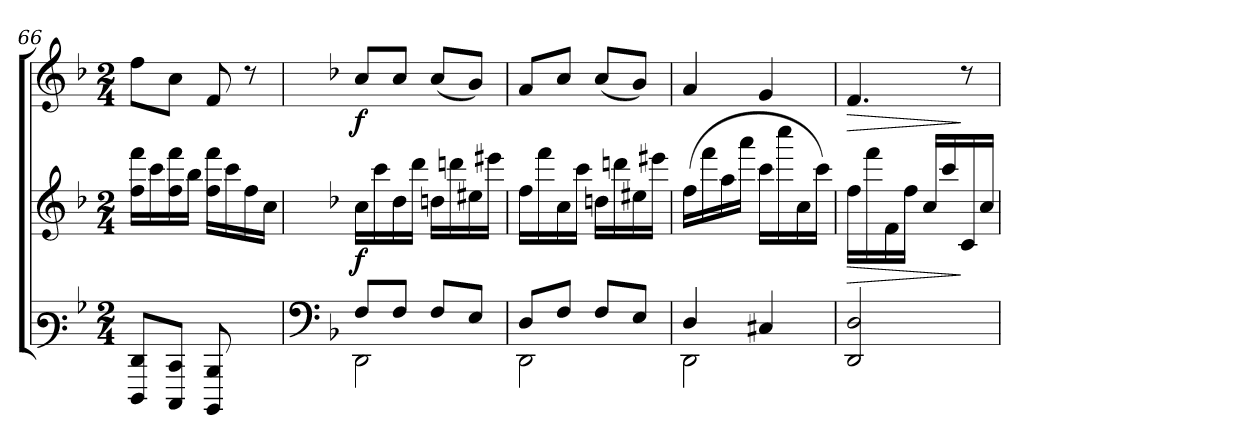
**kern	**kern	**dynam	**kern	**dynam
*part2	*part2	*part2	*part1	*part1
*staff3	*staff2	*staff2/3	*staff1	*staff1
*clefF3	*clefG3	*	*clefG3	*
*k[b-]	*k[b-]	*	*k[b-]	*
*M2/4	*M2/4	*	*M2/4	*
=66	=66	=66	=66	=66
8FFF/ 8FF/L	16dd\ 16ddd\LL	.	8dd\L	.
.	16aa\	.	.	.
8EEE/ 8EE/J	16dd\ 16ddd\	.	8a\J	.
.	16gg\JJ	.	.	.
8DDD/ 8DD/	16dd\ 16ddd\LL	.	8d/	.
.	16aa\	.	.	.
8ryy	16dd\	.	8rb	.
.	16a\JJ	.	.	.
!!LO:PB:g=z
=67	=67	=67	=67	=67
*clefF4	*	*	*	*
*k[b-]	*k[b-]	*	*k[b-]	*
*^	*	*	*	*
!	!	!	!LO:DY:b	!	!LO:DY:b
8F/L	2DD\	16a\LL	f	8a/L	f
.	.	16aa\	.	.	.
8F/J	.	16b-\	.	8a/J	.
.	.	16bb-\JJ	.	.	.
8F/L	.	16bn\LL	.	(<8a/L	.
.	.	16bbn\	.	.	.
8E/J	.	16cc#X\	.	8g/J)	.
.	.	16ccc#X\JJ	.	.	.
=68	=68	=68	=68	=68	=68
8D/L	2DD\	16dd\LL	.	8f/L	.
.	.	16ddd\	.	.	.
8F/J	.	16a\	.	8a/J	.
.	.	16aa\JJ	.	.	.
8F/L	.	16bn\LL	.	(<8a/L	.
.	.	16bbn\	.	.	.
8E/J	.	16cc#X\	.	8g/J)	.
.	.	16ccc#X\JJ	.	.	.
=69	=69	=69	=69	=69	=69
4D/	2DD\	(>16dd\LL	.	4f/	.
.	.	16ddd\	.	.	.
.	.	16ff\	.	.	.
.	.	16fff\JJ	.	.	.
4C#X/	.	16aa\LL	.	4e/	.
.	.	16aaa\	.	.	.
.	.	16a\	.	.	.
.	.	16aa\JJ)	.	.	.
*v	*v	*	*	*	*
=70	=70	=70	=70	=70
!	!	!LO:HP:b	!	!LO:HP:b
2DD/ 2D/	16dd\LL	>	4.d/	>
.	16ddd\	.	.	.
.	16d\	.	.	.
.	16dd\JJ	.	.	.
.	16a/LL	.	.	.
.	16aa/	.	.	.
.	16A/	]	8rb	]
.	16a/JJ	.	.	.
=	=	=	=	=
*-	*-	*-	*-	*-
